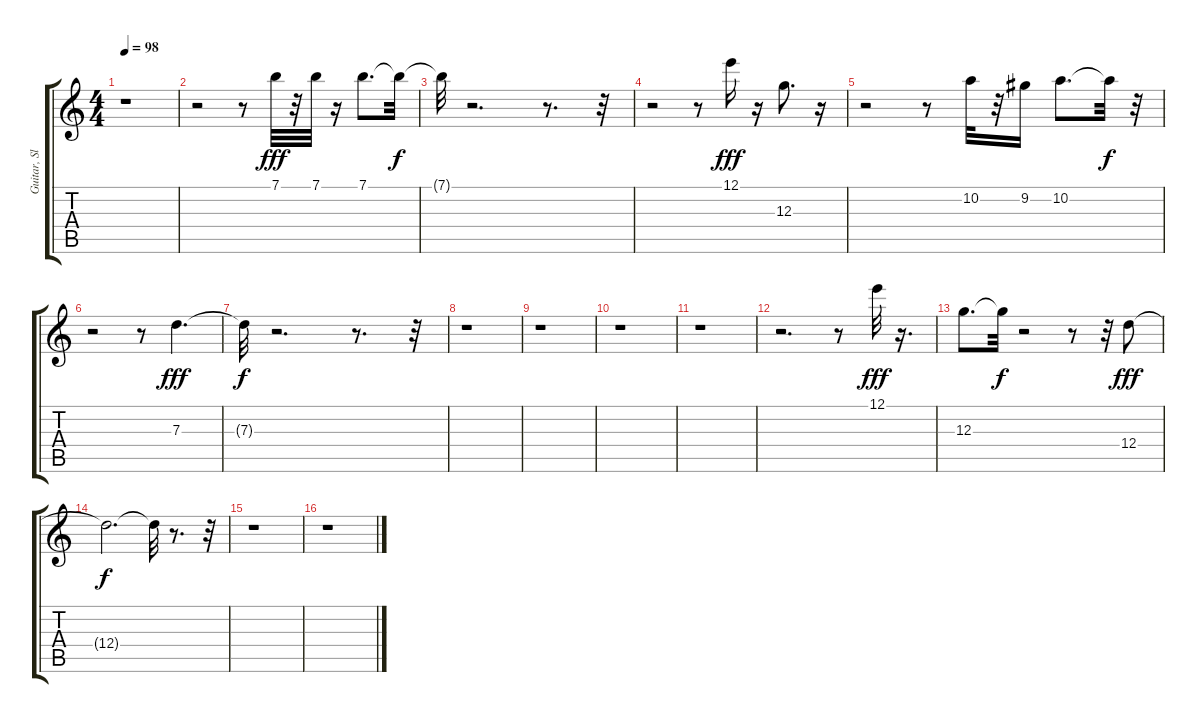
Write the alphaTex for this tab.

\track ("Guitar, Slide" "Guitar, Sl") {instrument overdrivenguitar}
\staff {score tabs}
\tuning (E4 B3 G3 D3 A2 E2) {hide}
\ts (4 4)
\tempo 98
\clef g2
\ks c
r.1{dy fff} |
r.2 r.8 7.1.32{volume 9} r.32 7.1.32 r.16 7.1.8{d} 7.1{t}.32{dy f} |
7.1{t}.32 r.2{d} r.8{d} r.32 |
r.2 r.8 12.1.16{dy fff volume 10} r.16 12.3.8{d} r.16 |
r.2 r.8 10.2.32 r.32 9.2.16 10.2.8{d} 10.2{t}.32{dy f} r.32 |
r.2 r.8 7.3.4{d dy fff} |
7.3{t}.32{dy f} r.2{d} r.8{d} r.32 |
r.1 |
r.1 |
r.1 |
r.1 |
r.2{d} r.8 12.1.32{dy fff} r.16{d} |
12.3.8{d} 12.3{t}.32{dy f} r.2 r.8 r.32 12.4.8{dy fff} |
12.4{t}.2{d dy f} 12.4{t}.32 r.8{d} r.32 |
r.1 |
r.1
